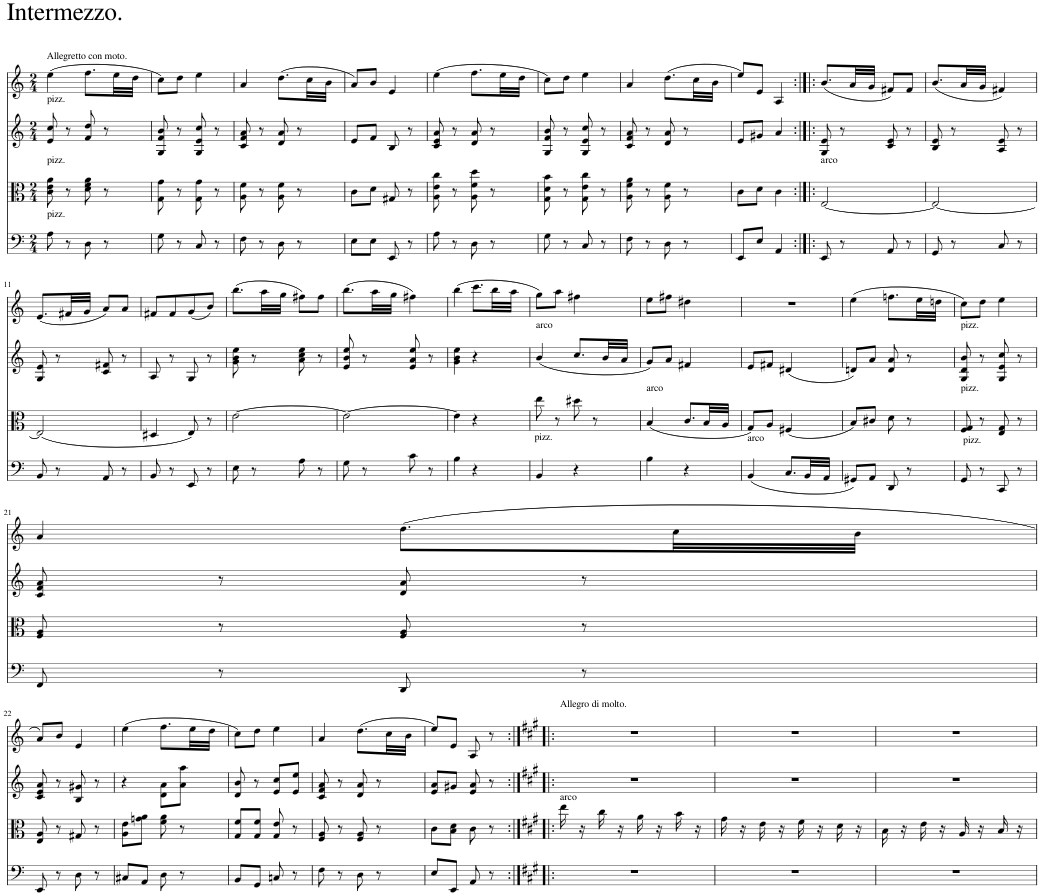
**kern	**kern	**kern	**kern
*part4	*part3	*part2	*part1
*staff4	*staff3	*staff2	*staff1
*I"Piano	*I"Piano	*I"Piano	*I"Piano
*I'Pno	*I'Pno	*I'Pno	*I'Pno
*clefF4	*clefC3	*clefG2	*clefG2
*k[]	*k[]	*k[]	*k[]
*M2/4	*M2/4	*M2/4	*M2/4
=1	=1	=1	=1
!	!	!	!LO:TX:a:t=Allegretto con moto.
!	!	!LO:TX:a:t=pizz.	!
!	!LO:TX:a:t=pizz.	!	!
!LO:TX:a:t=pizz.	!	!	!
8A\	8c\ 8e\ 8a\	8e/ 8cc/	(4ee\
8r	8r	8r	.
8D\	8d\ 8f\ 8a\	8f/ 8dd/	8.ff\L
8r	8r	8r	.
.	.	.	32ee\LL
.	.	.	32dd\JJJ
=2	=2	=2	=2
8G\	8G\ 8g\	8G/ 8f/ 8b/	8cc\L)
8r	8r	8r	8dd\J
8C/	8G\ 8g\	8G/ 8e/ 8cc/	4ee\
8r	8r	8r	.
=3	=3	=3	=3
8F\	8A\ 8f\	8c/ 8f/ 8a/	4a/
8r	8r	8r	.
8D\	8A\ 8f\	8d/ 8a/	(8.dd\L
8r	8r	8r	.
.	.	.	32cc\LL
.	.	.	32b\JJJ
=4	=4	=4	=4
8E\L	8c\L	8e/L	8a/L)
8E\J	8d\J	8f/J	8b/J
8EE/	8G#X/	8B/	4e/
8r	8r	8r	.
=5	=5	=5	=5
8A\	8A\ 8e\ 8cc\	8c/ 8e/ 8a/	(4ee\
8r	8r	8r	.
8D\	8A\ 8f\ 8dd\	8d/ 8a/	8.ff\L
8r	8r	8r	.
.	.	.	32ee\LL
.	.	.	32dd\JJJ
=6	=6	=6	=6
8G\	8G\ 8d\ 8b\	8G/ 8f/ 8b/	8cc\L)
8r	8r	8r	8dd\J
8C/	8G\ 8e\ 8cc\	8G/ 8e/ 8cc/	4ee\
8r	8r	8r	.
=7	=7	=7	=7
8F\	8A\ 8f\ 8a\	8c/ 8f/ 8a/	4a/
8r	8r	8r	.
8D\	8A\ 8f\	8d/ 8a/	(8.dd\L
8r	8r	8r	.
.	.	.	32cc\LL
.	.	.	32b\JJJ
=8	=8	=8	=8
8EE/L	8c\L	8e/L	8ee/L)
8E/J	8d\J	8g#X/J	8e/J
4AA/	4c\	4a/	4A/
=9:|!|:	=9:|!|:	=9:|!|:	=9:|!|:
!	!LO:TX:a:t=arco	!	!
8EE/	[2E/	8G/ 8e/	(8.b/L
8r	.	8r	.
.	.	.	32a/LL
.	.	.	32g/JJJ
8AA/	.	8c/ 8e/	8f#X/L)
8r	.	8r	8f#/J
=10	=10	=10	=10
8GG/	2E/_	8B/ 8e/	(8.b/L
8r	.	8r	.
.	.	.	32a/LL
.	.	.	32g/JJJ
8C/	.	8A/ 8e/	4f#X/)
8r	.	8r	.
!!LO:LB:g=z
=11	=11	=11	=11
8BB/	(2E/]	8G/ 8e/	(8.e/L
8r	.	8r	.
.	.	.	32f#X/LL
.	.	.	32g/JJJ
8AA/	.	8c/ 8f#X/	8a/L)
8r	.	8r	8a/J
=12	=12	=12	=12
8BB/	4D#X/	8A/	8f#X/L
8r	.	8r	8f#/
8EE/	8E/)	8G/	(8g/
8r	8r	8r	8b/J)
=13	=13	=13	=13
8E\	[2e\	8g\ 8b\ 8ee\	(8.bb\L
8r	.	8r	.
.	.	.	32aa\LL
.	.	.	32gg\JJJ
8A\	.	8a\ 8cc\ 8ee\	8ff#X\L)
8r	.	8r	8ff#\J
=14	=14	=14	=14
8G\	2e\_	8e/ 8b/ 8ee/	(8.bb\L
8r	.	8r	.
.	.	.	32aa\LL
.	.	.	32gg\JJJ
8c\	.	8e/ 8a/ 8ee/	4ff#X\)
8r	.	8r	.
=15	=15	=15	=15
4B\	4e\]	4g\ 4b\ 4ee\	(4bb\
4r	4r	4r	8.ccc\L
.	.	.	32bb\LL
.	.	.	32aa\JJJ
=16	=16	=16	=16
!	!	!LO:TX:a:t=arco	!
!	!LO:TX:b:t=pizz.	!	!
4BB/	8ee\	(4b/	8gg\L)
.	8r	.	8aa\J
4r	8dd#X\	8.cc/L	4ff#X\
.	8r	.	.
.	.	32b/LL	.
.	.	32a/JJJ	.
=17	=17	=17	=17
!	!LO:TX:a:t=arco	!	!
4B\	(4B/	8g/L)	8ee\L
.	.	8a/J	8ff#X\J
4r	8.c/L	4f#X/	4dd#X\
.	32B/LL	.	.
.	32A/JJJ	.	.
=18	=18	=18	=18
!LO:TX:a:t=arco	!	!	!
(4BB/	8G/L)	8e/L	2r
.	8A/J	8f#X/J	.
8.C/L	(4F#X/	(4d#X/	.
32BB/LL	.	.	.
32AA/JJJ	.	.	.
=19	=19	=19	=19
8GG#X/L)	8B/L)	8dn/L)	(4ee\
8AA/J	8c#X/J	8a/J	.
8DD/	8d\	8d/ 8a/	8.ffn\L
8r	8r	8r	.
.	.	.	32ee\LL
.	.	.	32ddn\JJJ
=20	=20	=20	=20
!	!	!LO:TX:a:t=pizz.	!
!	!LO:TX:a:t=pizz.	!	!
!LO:TX:a:t=pizz.	!	!	!
8GG/	8F/ 8G/	8G/ 8d/ 8b/	8cc\L)
8r	8r	8r	8dd\J
8CC/	8E/ 8G/	8G/ 8e/ 8cc/	4ee\
8r	8r	8r	.
!!LO:LB:g=z
=21	=21	=21	=21
8FF/	8F/ 8A/	8c/ 8f/ 8a/	4a/
8r	8r	8r	.
8DD/	8F/ 8A/	8d/ 8a/	(8.dd\L
8r	8r	8r	.
.	.	.	32cc\LL
.	.	.	32b\JJJ
!!LO:LB:g=z
=22	=22	=22	=22
8EE/	8E/ 8A/	8c/ 8e/ 8a/	8a/L)
8r	8r	8r	8b/J
8D\	8G#X/	8B/ 8g#X/	4e/
8r	8r	8r	.
=23	=23	=23	=23
8C#X/L	8A\ 8e\L	4r	(4ee\
8AA/J	8gn\ 8a\J	.	.
8D\	8f\ 8a\	8d\ 8a\L	8.ff\L
8r	8r	8a\ 8aa\J	.
.	.	.	32ee\LL
.	.	.	32dd\JJJ
=24	=24	=24	=24
8BB/L	8G/ 8f/L	8d/ 8b/	8cc\L)
8GG/J	8G/ 8f/J	8r	8dd\J
8Cn/	8G/ 8e/	8e/ 8cc/L	4ee\
8r	8r	8e/ 8ee/J	.
=25	=25	=25	=25
8F\	8F/ 8A/	8c/ 8f/ 8a/	4a/
8r	8r	8r	.
8D\	8F/ 8A/	8d/ 8a/	(8.dd\L
8r	8r	8r	.
.	.	.	32cc\LL
.	.	.	32b\JJJ
=26	=26	=26	=26
8E/L	8c\L	8e/ 8a/L	8ee/L)
8EE/J	8B\ 8d\J	8g#X/J	8e/J
8AA/	8c\	8e/ 8a/	8A/
8r	8r	8r	8r
=27:|!|:	=27:|!|:	=27:|!|:	=27:|!|:
*k[f#c#g#]	*k[f#c#g#]	*k[f#c#g#]	*k[f#c#g#]
!	!	!	!LO:TX:a:t=Allegro di molto.
!	!LO:TX:a:t=arco	!	!
2r	16ee\	2r	2r
.	16r	.	.
.	16cc#\	.	.
.	16r	.	.
.	16a\	.	.
.	16r	.	.
.	16b\	.	.
.	16r	.	.
=28	=28	=28	=28
2r	16g#\	2r	2r
.	16r	.	.
.	16e\	.	.
.	16r	.	.
.	16f#\	.	.
.	16r	.	.
.	16d\	.	.
.	16r	.	.
=29	=29	=29	=29
2r	16B\	2r	2r
.	16r	.	.
.	16e\	.	.
.	16r	.	.
.	16A/	.	.
.	16r	.	.
.	16B/	.	.
.	16r	.	.
=	=	=	=
*-	*-	*-	*-
